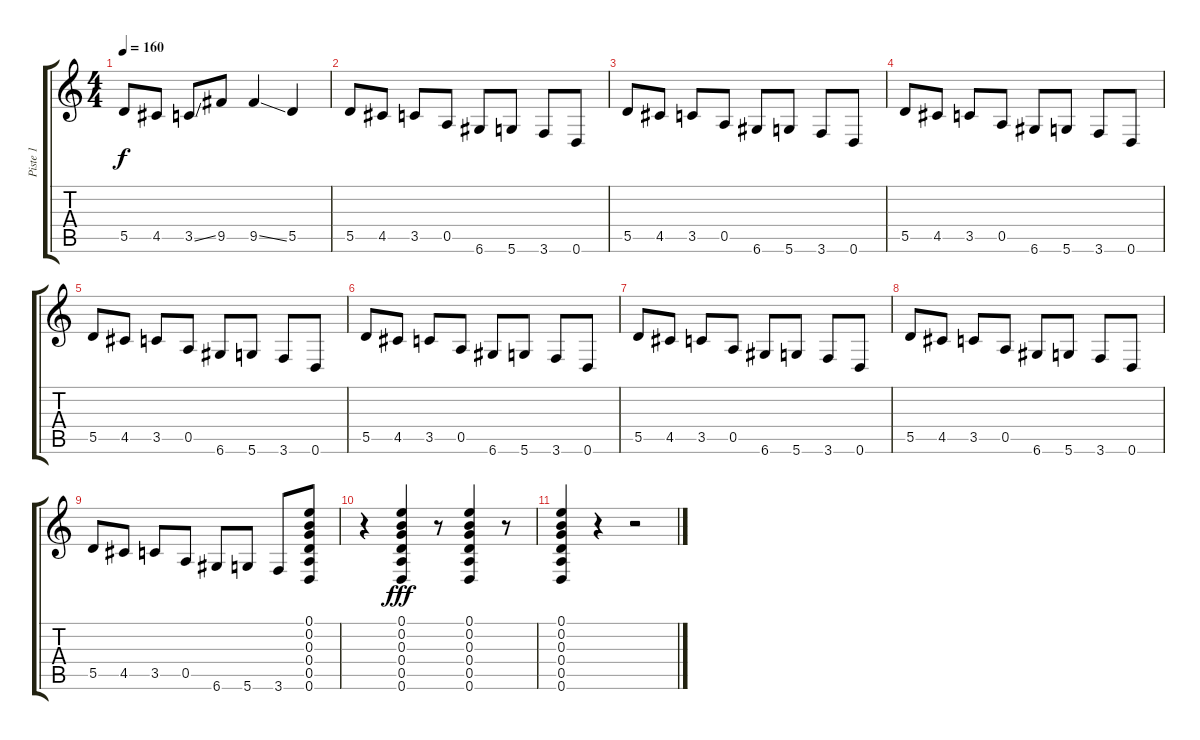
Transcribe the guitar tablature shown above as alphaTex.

\track ("Piste 1" "Piste 1") {instrument overdrivenguitar}
\staff {score tabs}
\tuning (E4 B3 G3 D3 A2 D2) {hide}
\ts (4 4)
\tempo 160
\clef g2
\ks c
5.5.8{dy f} 4.5.8 3.5{ss}.8 9.5.8 9.5{ss}.4 5.5.4 |
5.5.8 4.5.8 3.5.8 0.5.8 6.6.8 5.6.8 3.6.8 0.6.8 |
5.5.8 4.5.8 3.5.8 0.5.8 6.6.8 5.6.8 3.6.8 0.6.8 |
5.5.8 4.5.8 3.5.8 0.5.8 6.6.8 5.6.8 3.6.8 0.6.8 |
5.5.8 4.5.8 3.5.8 0.5.8 6.6.8 5.6.8 3.6.8 0.6.8 |
5.5.8 4.5.8 3.5.8 0.5.8 6.6.8 5.6.8 3.6.8 0.6.8 |
5.5.8 4.5.8 3.5.8 0.5.8 6.6.8 5.6.8 3.6.8 0.6.8 |
5.5.8 4.5.8 3.5.8 0.5.8 6.6.8 5.6.8 3.6.8 0.6.8 |
5.5.8 4.5.8 3.5.8 0.5.8 6.6.8 5.6.8 3.6.8 (0.1 0.2 0.3 0.4 0.5 0.6).8 |
r.4 (0.1 0.2 0.3 0.4 0.5 0.6).4{dy fff} r.8 (0.1 0.2 0.3 0.4 0.5 0.6).4 r.8 |
(0.1 0.2 0.3 0.4 0.5 0.6).4 r.4 r.2
